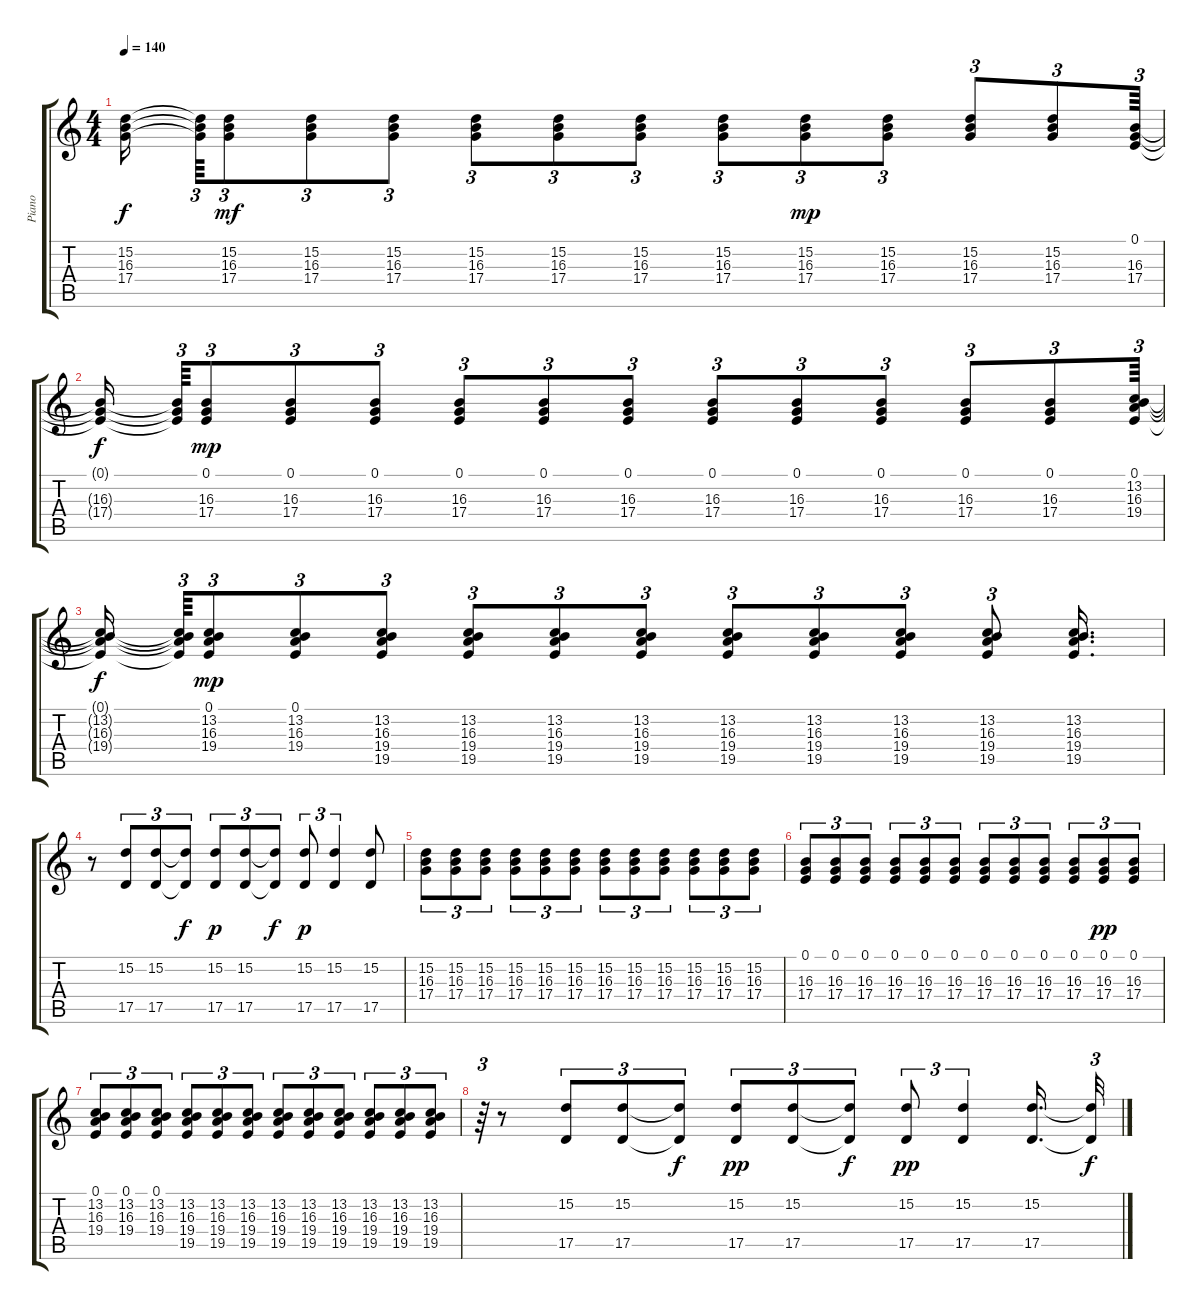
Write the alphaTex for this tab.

\track ("Piano" "Piano") {instrument brightacousticpiano}
\staff {score tabs}
\tuning (E4 B3 G3 D3 A2 E2) {hide}
\ts (4 4)
\tempo 140
\clef g2
\ks c
(15.2{t} 16.3{t} 17.4{t}).16{dy f beam splitsecondary} (15.2{t} 16.3{t} 17.4{t}).64{tu (3 2)} (15.2 16.3 17.4).8{tu (3 2) dy mf} (15.2 16.3 17.4).8{tu (3 2)} (15.2 16.3 17.4).8{tu (3 2)} (15.2 16.3 17.4).8{tu (3 2)} (15.2 16.3 17.4).8{tu (3 2)} (15.2 16.3 17.4).8{tu (3 2)} (15.2 16.3 17.4).8{tu (3 2)} (15.2 16.3 17.4).8{tu (3 2) dy mp} (15.2 16.3 17.4).8{tu (3 2)} (15.2 16.3 17.4).8{tu (3 2)} (15.2 16.3 17.4).8{tu (3 2)} (0.1 16.3 17.4).64{tu (3 2)} |
(0.1{t} 16.3{t} 17.4{t}).16{dy f beam splitsecondary} (0.1{t} 16.3{t} 17.4{t}).64{tu (3 2)} (0.1 16.3 17.4).8{tu (3 2) dy mp} (0.1 16.3 17.4).8{tu (3 2)} (0.1 16.3 17.4).8{tu (3 2)} (0.1 16.3 17.4).8{tu (3 2)} (0.1 16.3 17.4).8{tu (3 2)} (0.1 16.3 17.4).8{tu (3 2)} (0.1 16.3 17.4).8{tu (3 2)} (0.1 16.3 17.4).8{tu (3 2)} (0.1 16.3 17.4).8{tu (3 2)} (0.1 16.3 17.4).8{tu (3 2)} (0.1 16.3 17.4).8{tu (3 2)} (0.1 13.2 16.3 19.4).64{tu (3 2)} |
(0.1{t} 13.2{t} 16.3{t} 19.4{t}).16{dy f beam splitsecondary} (0.1{t} 13.2{t} 16.3{t} 19.4{t}).64{tu (3 2)} (0.1 13.2 16.3 19.4).8{tu (3 2) dy mp} (0.1 13.2 16.3 19.4).8{tu (3 2)} (13.2 16.3 19.4 19.5).8{tu (3 2)} (13.2 16.3 19.4 19.5).8{tu (3 2)} (13.2 16.3 19.4 19.5).8{tu (3 2)} (13.2 16.3 19.4 19.5).8{tu (3 2)} (13.2 16.3 19.4 19.5).8{tu (3 2)} (13.2 16.3 19.4 19.5).8{tu (3 2)} (13.2 16.3 19.4 19.5).8{tu (3 2)} (13.2 16.3 19.4 19.5).8{tu (3 2)} (13.2 16.3 19.4 19.5).16{d} |
r.8 (15.2 17.5).8{tu (3 2)} (15.2 17.5).8{tu (3 2)} (15.2{t} 17.5{t}).8{tu (3 2) dy f} (15.2 17.5).8{tu (3 2) dy p} (15.2 17.5).8{tu (3 2)} (15.2{t} 17.5{t}).8{tu (3 2) dy f} (15.2 17.5).8{tu (3 2) dy p} (15.2 17.5).4{tu (3 2)} (15.2 17.5).8 |
(15.2 16.3 17.4).8{tu (3 2)} (15.2 16.3 17.4).8{tu (3 2)} (15.2 16.3 17.4).8{tu (3 2)} (15.2 16.3 17.4).8{tu (3 2)} (15.2 16.3 17.4).8{tu (3 2)} (15.2 16.3 17.4).8{tu (3 2)} (15.2 16.3 17.4).8{tu (3 2)} (15.2 16.3 17.4).8{tu (3 2)} (15.2 16.3 17.4).8{tu (3 2)} (15.2 16.3 17.4).8{tu (3 2)} (15.2 16.3 17.4).8{tu (3 2)} (15.2 16.3 17.4).8{tu (3 2)} |
(0.1 16.3 17.4).8{tu (3 2)} (0.1 16.3 17.4).8{tu (3 2)} (0.1 16.3 17.4).8{tu (3 2)} (0.1 16.3 17.4).8{tu (3 2)} (0.1 16.3 17.4).8{tu (3 2)} (0.1 16.3 17.4).8{tu (3 2)} (0.1 16.3 17.4).8{tu (3 2)} (0.1 16.3 17.4).8{tu (3 2)} (0.1 16.3 17.4).8{tu (3 2)} (0.1 16.3 17.4).8{tu (3 2)} (0.1 16.3 17.4).8{tu (3 2) dy pp} (0.1 16.3 17.4).8{tu (3 2)} |
(0.1 13.2 16.3 19.4).8{tu (3 2)} (0.1 13.2 16.3 19.4).8{tu (3 2)} (0.1 13.2 16.3 19.4).8{tu (3 2)} (13.2 16.3 19.4 19.5).8{tu (3 2)} (13.2 16.3 19.4 19.5).8{tu (3 2)} (13.2 16.3 19.4 19.5).8{tu (3 2)} (13.2 16.3 19.4 19.5).8{tu (3 2)} (13.2 16.3 19.4 19.5).8{tu (3 2)} (13.2 16.3 19.4 19.5).8{tu (3 2)} (13.2 16.3 19.4 19.5).8{tu (3 2)} (13.2 16.3 19.4 19.5).8{tu (3 2)} (13.2 16.3 19.4 19.5).8{tu (3 2)} |
r.64{tu (3 2)} r.8 (15.2 17.5).8{tu (3 2)} (15.2 17.5).8{tu (3 2)} (15.2{t} 17.5{t}).8{tu (3 2) dy f} (15.2 17.5).8{tu (3 2) dy pp} (15.2 17.5).8{tu (3 2)} (15.2{t} 17.5{t}).8{tu (3 2) dy f} (15.2 17.5).8{tu (3 2) dy pp} (15.2 17.5).4{tu (3 2)} (15.2 17.5).16{d} (15.2{t} 17.5{t}).32{tu (3 2) dy f}
